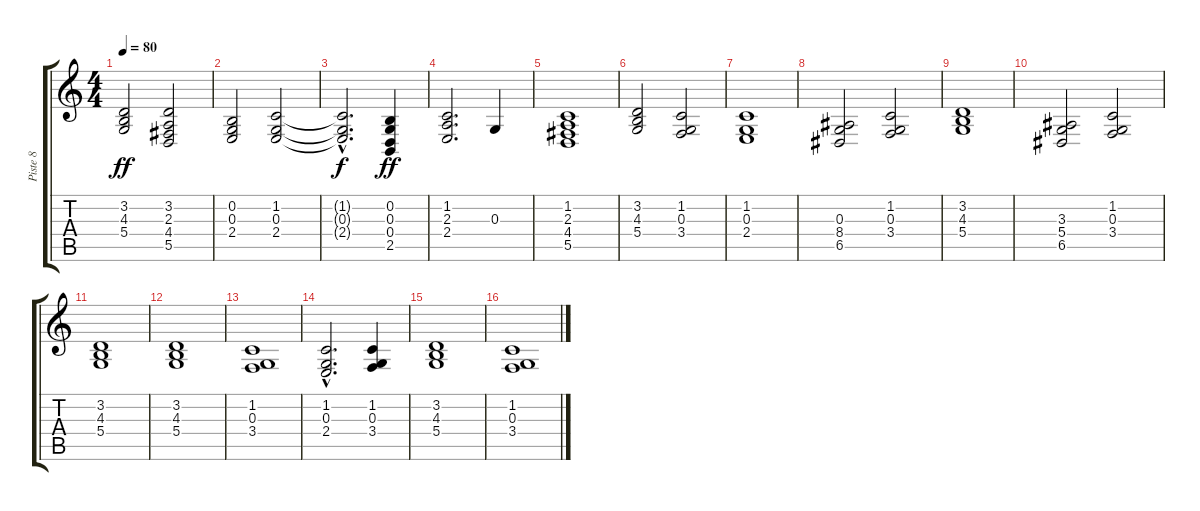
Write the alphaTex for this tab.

\track ("Piste 8" "Piste 8") {instrument synthvoice}
\staff {score tabs}
\tuning (E4 B3 G3 D3 A2 E2) {hide}
\ts (4 4)
\tempo 80
\clef g2
\ks c
(3.2 4.3 5.4).2{dy ff} (3.2 2.3 4.4 5.5).2 |
(0.2 0.3 2.4).2 (1.2 0.3 2.4).2 |
(1.2{hac t} 0.3{hac t} 2.4{hac t}).2{d dy f} (0.2 0.3 0.4 2.5).4{dy ff} |
(1.2 2.3 2.4).2{d} 0.3.4 |
(1.2 2.3 4.4 5.5).1 |
(3.2 4.3 5.4).2 (1.2 0.3 3.4).2 |
(1.2 0.3 2.4).1 |
(0.3 8.4 6.5).2 (1.2 0.3 3.4).2 |
(3.2 4.3 5.4).1 |
(3.3 5.4 6.5).2 (1.2 0.3 3.4).2 |
(3.2 4.3 5.4).1 |
(3.2 4.3 5.4).1 |
(1.2 0.3 3.4).1 |
(1.2{hac} 0.3{hac} 2.4{hac}).2{d} (1.2 0.3 3.4).4 |
(3.2 4.3 5.4).1 |
(1.2 0.3 3.4).1
